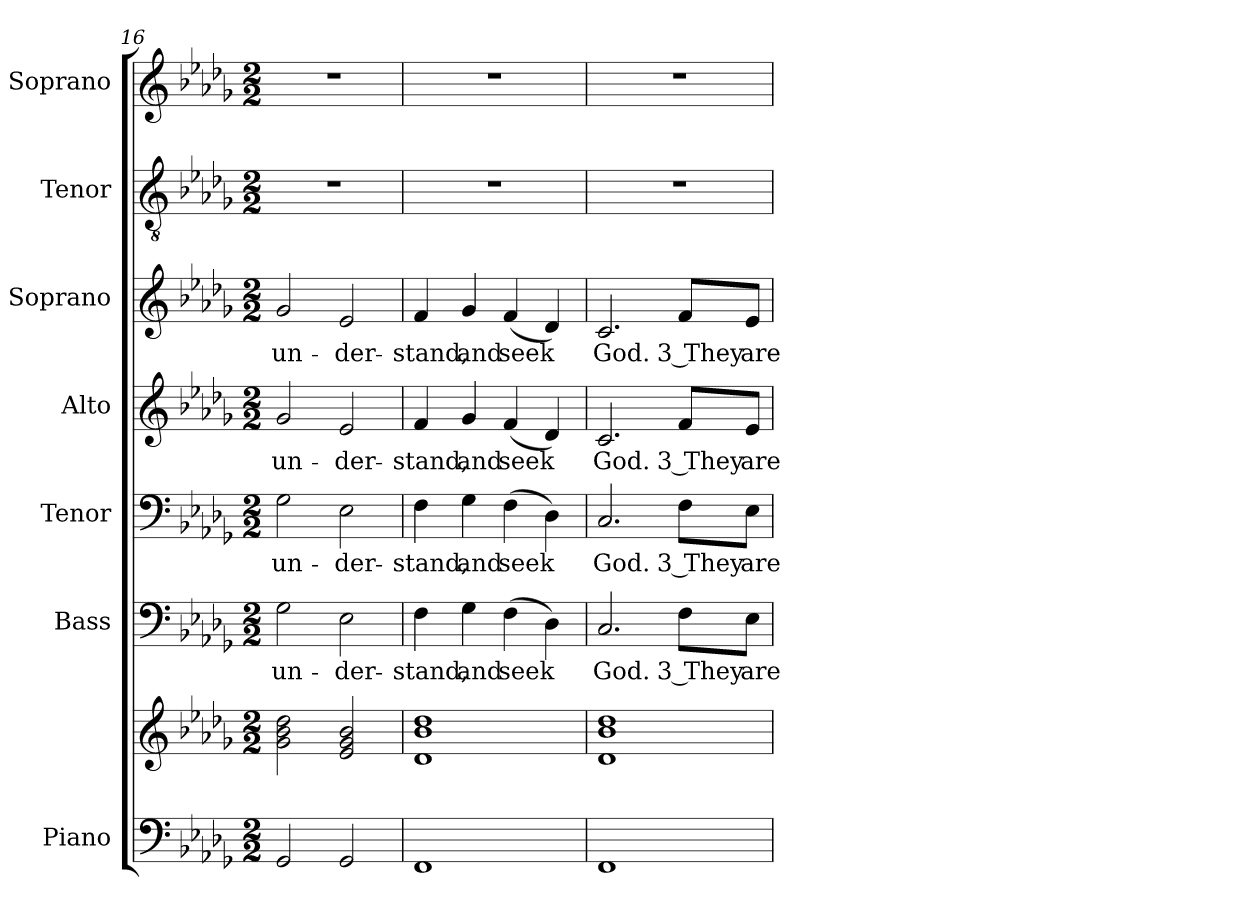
**kern	**kern	**kern	**text	**kern	**text	**kern	**text	**kern	**text	**kern	**kern
*part7	*part7	*part6	*part6	*part5	*part5	*part4	*part4	*part3	*part3	*part2	*part1
*staff8	*staff7	*staff6	*staff6	*staff5	*staff5	*staff4	*staff4	*staff3	*staff3	*staff2	*staff1
*I"Piano	*	*I"Bass	*	*I"Tenor	*	*I"Alto	*	*I"Soprano	*	*I"Tenor	*I"Soprano
*I'Pno.	*	*I'B.	*	*I'T.	*	*I'A.	*	*I'S.	*	*I'T.	*I'S.
!!LO:PB:g=z
*clefF4	*clefG2	*clefF4	*	*clefF4	*	*clefG2	*	*clefG2	*	*clefGv2	*clefG2
*	*	*	*	*	*	*	*	*	*	*ITrd7c12	*
*k[b-e-a-d-g-]	*k[b-e-a-d-g-]	*k[b-e-a-d-g-]	*	*k[b-e-a-d-g-]	*	*k[b-e-a-d-g-]	*	*k[b-e-a-d-g-]	*	*k[b-e-a-d-g-]	*k[b-e-a-d-g-]
*D-:	*D-:	*D-:	*	*D-:	*	*D-:	*	*D-:	*	*D-:	*D-:
*M2/2	*M2/2	*M2/2	*	*M2/2	*	*M2/2	*	*M2/2	*	*M2/2	*M2/2
=16	=16	=16	=16	=16	=16	=16	=16	=16	=16	=16	=16
!	!	!	!LO:LY:b:color=#000000	!	!	!	!	!	!	!	!
!	!	!	!	!	!LO:LY:b:color=#000000	!	!	!	!	!	!
!	!	!	!	!	!	!	!LO:LY:b:color=#000000	!	!	!	!
!	!	!	!	!	!	!	!	!	!LO:LY:b:color=#000000	!	!
2GG-i/	2g-i\ 2b-i 2dd-i	2G-i\	un-	2G-i\	un-	2g-i/	un-	2g-i/	un-	1r	1r
!	!	!	!LO:LY:b:color=#000000	!	!	!	!	!	!	!	!
!	!	!	!	!	!LO:LY:b:color=#000000	!	!	!	!	!	!
!	!	!	!	!	!	!	!LO:LY:b:color=#000000	!	!	!	!
!	!	!	!	!	!	!	!	!	!LO:LY:b:color=#000000	!	!
2GG-i/	2e-i/ 2g-i 2b-i	2E-i\	-der-	2E-i\	-der-	2e-i/	-der-	2e-i/	-der-	.	.
=17	=17	=17	=17	=17	=17	=17	=17	=17	=17	=17	=17
!	!	!	!LO:LY:b:color=#000000	!	!	!	!	!	!	!	!
!	!	!	!	!	!LO:LY:b:color=#000000	!	!	!	!	!	!
!	!	!	!	!	!	!	!LO:LY:b:color=#000000	!	!	!	!
!	!	!	!	!	!	!	!	!	!LO:LY:b:color=#000000	!	!
1FFi	1d-i 1b-i 1dd-i	4Fi\	-stand,	4Fi\	-stand,	4fi/	-stand,	4fi/	-stand,	1r	1r
!	!	!	!LO:LY:b:color=#000000	!	!	!	!	!	!	!	!
!	!	!	!	!	!LO:LY:b:color=#000000	!	!	!	!	!	!
!	!	!	!	!	!	!	!LO:LY:b:color=#000000	!	!	!	!
!	!	!	!	!	!	!	!	!	!LO:LY:b:color=#000000	!	!
.	.	4G-i\	and	4G-i\	and	4g-i/	and	4g-i/	and	.	.
!	!	!	!LO:LY:b:color=#000000	!	!	!	!	!	!	!	!
!	!	!	!	!	!LO:LY:b:color=#000000	!	!	!	!	!	!
!	!	!	!	!	!	!	!LO:LY:b:color=#000000	!	!	!	!
!	!	!	!	!	!	!	!	!	!LO:LY:b:color=#000000	!	!
.	.	(4Fi\	seek	(4Fi\	seek	(4fi/	seek	(4fi/	seek	.	.
.	.	4D-i\)	.	4D-i\)	.	4d-i/)	.	4d-i/)	.	.	.
=18	=18	=18	=18	=18	=18	=18	=18	=18	=18	=18	=18
!	!	!	!LO:LY:b:color=#000000	!	!	!	!	!	!	!	!
!	!	!	!	!	!LO:LY:b:color=#000000	!	!	!	!	!	!
!	!	!	!	!	!	!	!LO:LY:b:color=#000000	!	!	!	!
!	!	!	!	!	!	!	!	!	!LO:LY:b:color=#000000	!	!
1FFi	1d-i 1b-i 1dd-i	2.Ci/	God.	2.Ci/	God.	2.ci/	God.	2.ci/	God.	1r	1r
!	!	!	!LO:LY:b:color=#000000	!	!	!	!	!	!	!	!
!	!	!	!	!	!LO:LY:b:color=#000000	!	!	!	!	!	!
!	!	!	!	!	!	!	!LO:LY:b:color=#000000	!	!	!	!
!	!	!	!	!	!	!	!	!	!LO:LY:b:color=#000000	!	!
.	.	8Fi\L	3 They	8Fi\L	3 They	8fi/L	3 They	8fi/L	3 They	.	.
!	!	!	!LO:LY:b:color=#000000	!	!	!	!	!	!	!	!
!	!	!	!	!	!LO:LY:b:color=#000000	!	!	!	!	!	!
!	!	!	!	!	!	!	!LO:LY:b:color=#000000	!	!	!	!
!	!	!	!	!	!	!	!	!	!LO:LY:b:color=#000000	!	!
.	.	8E-i\J	are	8E-i\J	are	8e-i/J	are	8e-i/J	are	.	.
=	=	=	=	=	=	=	=	=	=	=	=
*-	*-	*-	*-	*-	*-	*-	*-	*-	*-	*-	*-
